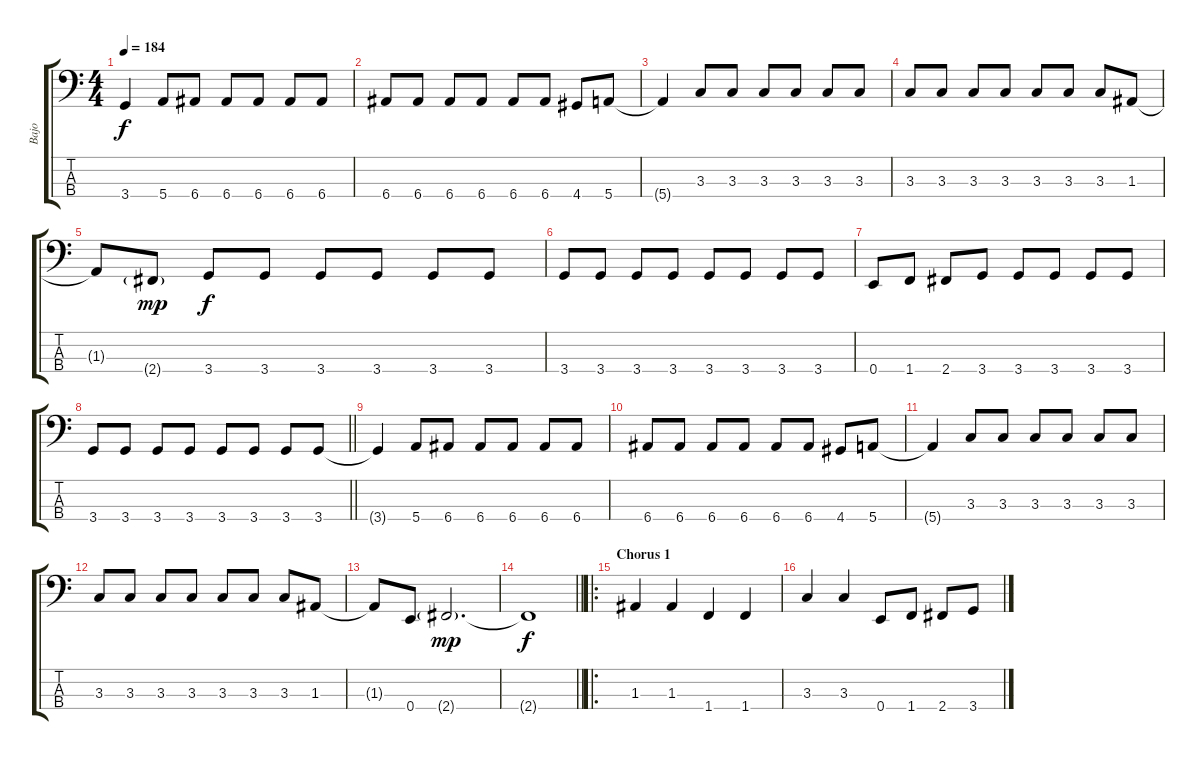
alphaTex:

\track ("Bajo" "Bajo") {instrument electricbassfinger}
\staff {score tabs}
\tuning (G2 D2 A1 E1) {hide}
\ts (4 4)
\tempo 184
\clef f4
\ks c
3.4{t}.4{dy f} 5.4.8 6.4.8 6.4.8 6.4.8 6.4.8 6.4.8 |
6.4.8 6.4.8 6.4.8 6.4.8 6.4.8 6.4.8 4.4.8 5.4.8 |
5.4{t}.4 3.3.8 3.3.8 3.3.8 3.3.8 3.3.8 3.3.8 |
3.3.8 3.3.8 3.3.8 3.3.8 3.3.8 3.3.8 3.3.8 1.3.8 |
1.3{t}.8 2.4{g}.8{dy mp} 3.4.8{dy f} 3.4.8 3.4.8 3.4.8 3.4.8 3.4.8 |
3.4.8 3.4.8 3.4.8 3.4.8 3.4.8 3.4.8 3.4.8 3.4.8 |
0.4.8 1.4.8 2.4.8 3.4.8 3.4.8 3.4.8 3.4.8 3.4.8 |
\barLineRight lightlight
3.4.8 3.4.8 3.4.8 3.4.8 3.4.8 3.4.8 3.4.8 3.4.8 |
3.4{t}.4 5.4.8 6.4.8 6.4.8 6.4.8 6.4.8 6.4.8 |
6.4.8 6.4.8 6.4.8 6.4.8 6.4.8 6.4.8 4.4.8 5.4.8 |
5.4{t}.4 3.3.8 3.3.8 3.3.8 3.3.8 3.3.8 3.3.8 |
3.3.8 3.3.8 3.3.8 3.3.8 3.3.8 3.3.8 3.3.8 1.3.8 |
1.3{t}.8 0.4.8 2.4{g}.2{d dy mp} |
\barLineRight lightlight
2.4{t}.1{dy f} |
\ro
\section ("" "Chorus 1")
1.3.4 1.3.4 1.4.4 1.4.4 |
3.3.4 3.3.4 0.4.8 1.4.8 2.4.8 3.4.8
